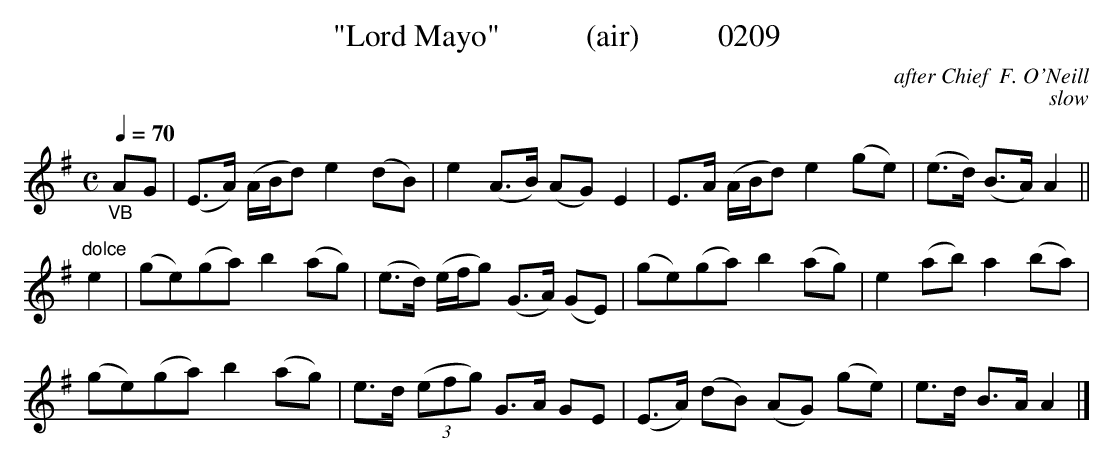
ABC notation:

X:1
T:"Lord Mayo"           (air)          0209
C:after Chief  F. O'Neill
C:slow
Q:1/4=70
M:C
L:1/8
K:G
"_VB"AG|(E3/2A/2) (A/2B/2d) e2(dB)|e2(A3/2B/2) (AG) E2|E3/2A/2 (A/2B/2d) e2(ge)|(e3/2d/2) (B3/2A/2) A2||
"^dolce"e2|(ge)(ga) b2(ag)|(e3/2d/2) (e/2f/2g) (G3/2A/2) (GE)|(ge)(ga) b2(ag)|e2(ab) a2(ba)|
(ge)(ga) b2(ag)|e3/2d/2  (3(efg) G3/2A/2 GE|(E3/2A/2) (dB) (AG) (ge)|e3/2d/2 B3/2A/2 A2|]
